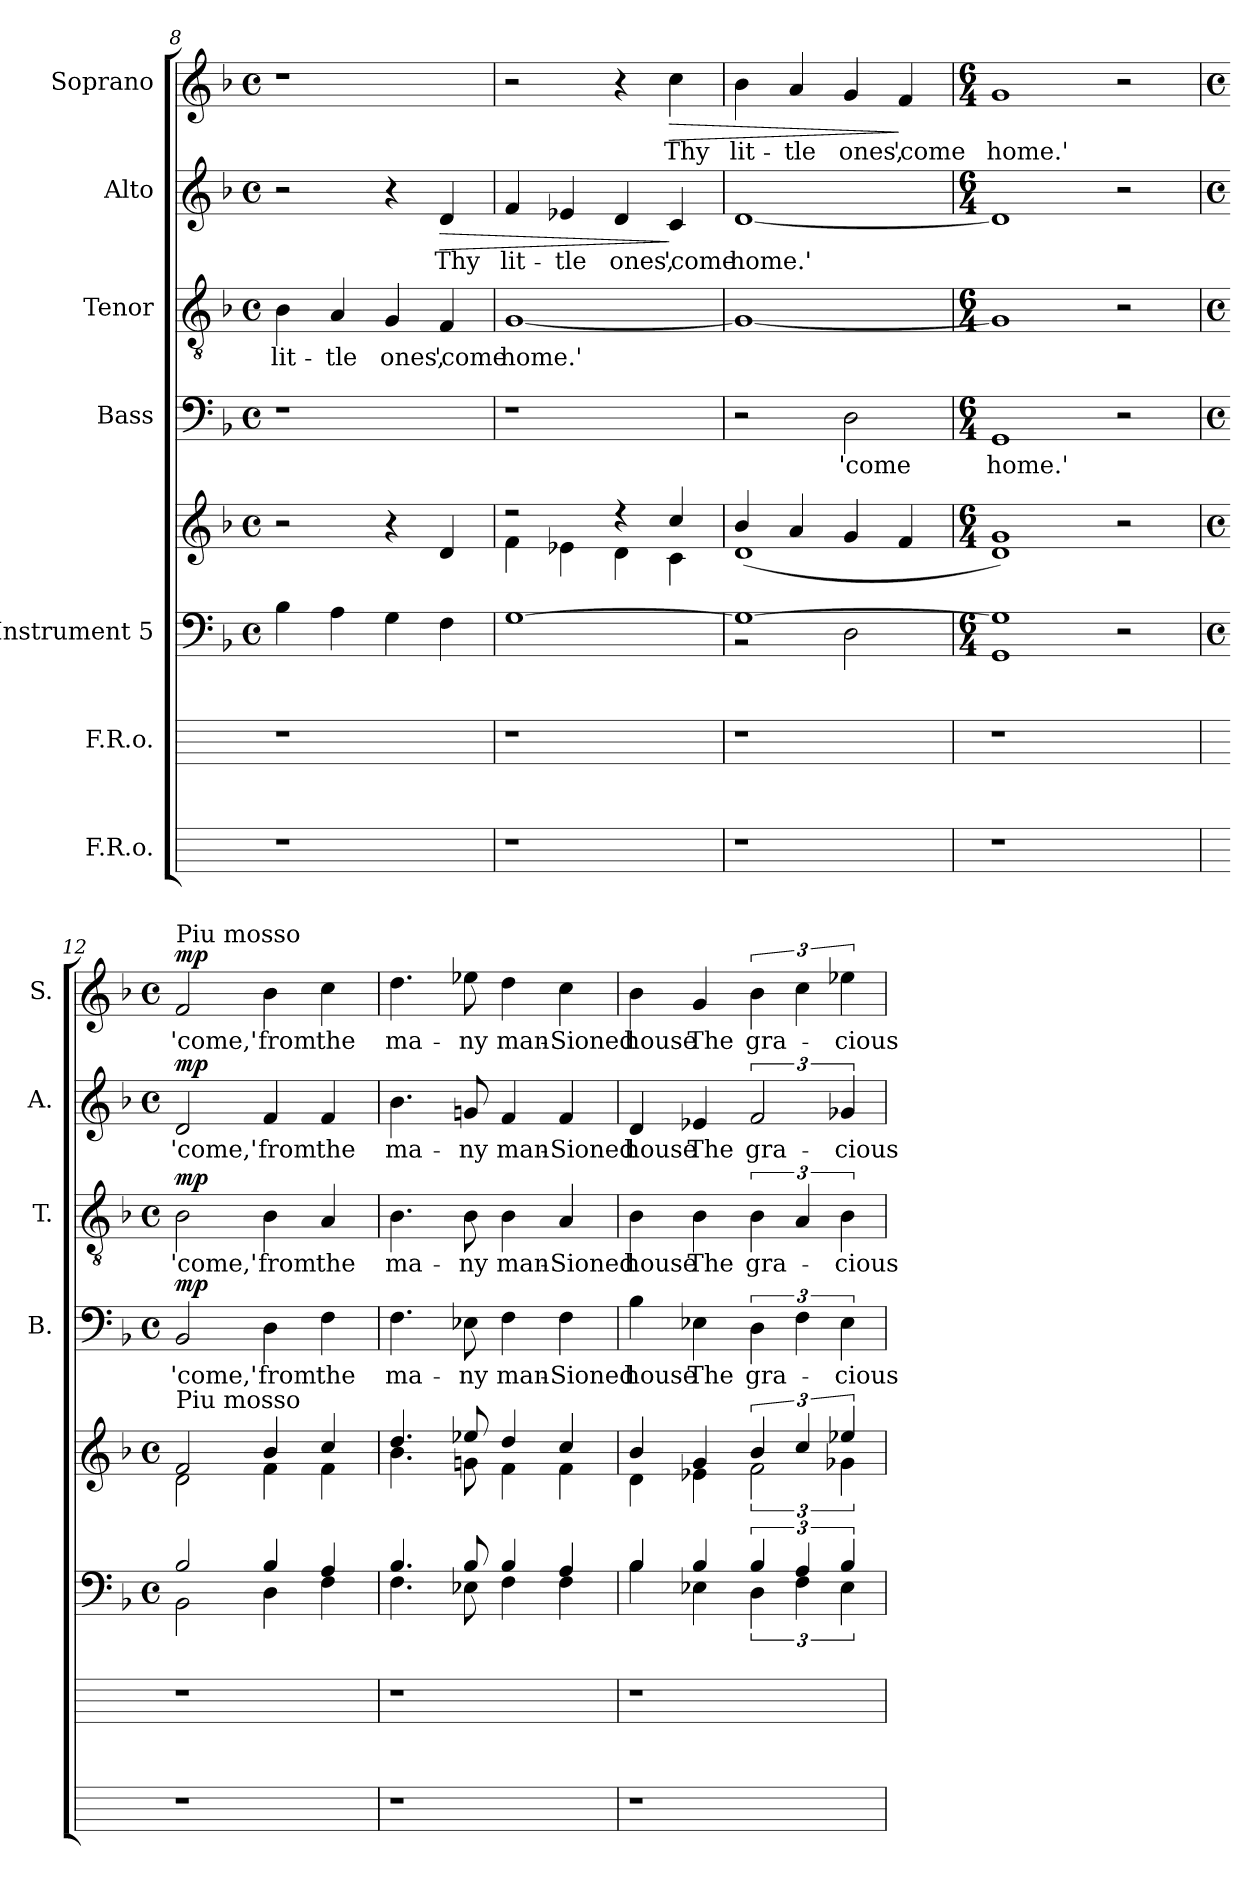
**kern	**kern	**kern	**kern	**kern	**text	**dynam	**kern	**text	**dynam	**kern	**text	**dynam	**kern	**text	**dynam
*part7	*part6	*part5	*part5	*part4	*part4	*part4	*part3	*part3	*part3	*part2	*part2	*part2	*part1	*part1	*part1
*staff8	*staff7	*staff6	*staff5	*staff4	*staff4	*staff4	*staff3	*staff3	*staff3	*staff2	*staff2	*staff2	*staff1	*staff1	*staff1
*I"F.R.o.	*I"F.R.o.	*I"Instrument 5	*	*I"Bass	*	*	*I"Tenor	*	*	*I"Alto	*	*	*I"Soprano	*	*
*	*	*	*	*I'B.	*	*	*I'T.	*	*	*I'A.	*	*	*I'S.	*	*
*	*	*clefF4	*clefG2	*clefF4	*	*	*clefGv2	*	*	*clefG2	*	*	*clefG2	*	*
*	*	*k[b-]	*k[b-]	*k[b-]	*	*	*k[b-]	*	*	*k[b-]	*	*	*k[b-]	*	*
*	*	*F:	*F:	*F:	*	*	*F:	*	*	*F:	*	*	*F:	*	*
*	*	*M4/4	*M4/4	*M4/4	*	*	*M4/4	*	*	*M4/4	*	*	*M4/4	*	*
*	*	*met(c)	*met(c)	*met(c)	*	*	*met(c)	*	*	*met(c)	*	*	*met(c)	*	*
=8	=8	=8	=8	=8	=8	=8	=8	=8	=8	=8	=8	=8	=8	=8	=8
!	!	!	!	!	!	!	!	!LO:LY:b:cj	!	!	!	!	!	!	!
1r	1r	4B-\	2r	1r	.	.	4B-\	lit-	.	2r	.	.	1r	.	.
!	!	!	!	!	!	!	!	!LO:LY:b:cj	!	!	!	!	!	!	!
.	.	4A\	.	.	.	.	4A/	-tle	.	.	.	.	.	.	.
!	!	!	!	!	!	!	!	!LO:LY:b:cj	!	!	!	!	!	!	!
.	.	4G\	4r	.	.	.	4G/	ones,	.	4r	.	.	.	.	.
!	!	!	!	!	!	!	!	!LO:LY:b:cj	!	!	!LO:LY:b:cj	!LO:HP:b	!	!	!
.	.	4F\	4d/	.	.	.	4F/	'come	.	4d/	Thy	>	.	.	.
=9	=9	=9	=9	=9	=9	=9	=9	=9	=9	=9	=9	=9	=9	=9	=9
*	*	*	*^	*	*	*	*	*	*	*	*	*	*	*	*
!	!	!	!	!	!	!	!	!	!LO:LY:b	!	!	!LO:LY:b:cj	!	!	!	!
1r	1r	[>1G	2r	4f\	1r	.	.	[<1G	home.'	.	4f/	lit-	.	2r	.	.
!	!	!	!	!	!	!	!	!	!	!	!	!LO:LY:b:cj	!	!	!	!
.	.	.	.	4e-X\	.	.	.	.	.	.	4e-X/	-tle	.	.	.	.
!	!	!	!	!	!	!	!	!	!	!	!	!LO:LY:b:cj	!	!	!	!
.	.	.	4rdd	4d\	.	.	.	.	.	.	4d/	ones,	.	4r	.	.
!	!	!	!	!	!	!	!	!	!	!	!	!LO:LY:b:cj	!	!	!LO:LY:b:cj	!LO:HP:b
.	.	.	4cc/	4c\	.	.	.	.	.	.	4c/	'come	]	4cc\	Thy	>
=10	=10	=10	=10	=10	=10	=10	=10	=10	=10	=10	=10	=10	=10	=10	=10	=10
*	*	*^	*	*	*	*	*	*	*	*	*	*	*	*	*	*
!	!	!	!	!	!	!	!	!	!	!	!	!	!LO:LY:b	!	!	!LO:LY:b:cj	!
1r	1r	1G_>	2r	4b-/	(<1d	2r	.	.	1G_<	.	.	[<1d	home.'	.	4b-\	lit-	.
!	!	!	!	!	!	!	!	!	!	!	!	!	!	!	!	!LO:LY:b:cj	!
.	.	.	.	4a/	.	.	.	.	.	.	.	.	.	.	4a/	-tle	.
!	!	!	!	!	!	!	!LO:LY:b:cj	!	!	!	!	!	!	!	!	!LO:LY:b:cj	!
.	.	.	2D\	4g/	.	2D\	'come	.	.	.	.	.	.	.	4g/	ones,	.
!	!	!	!	!	!	!	!	!	!	!	!	!	!	!	!	!LO:LY:b:cj	!
.	.	.	.	4f/	.	.	.	.	.	.	.	.	.	.	4f/	'come	]
*	*	*v	*v	*	*	*	*	*	*	*	*	*	*	*	*	*	*
*	*	*	*v	*v	*	*	*	*	*	*	*	*	*	*	*	*
=11	=11	=11	=11	=11	=11	=11	=11	=11	=11	=11	=11	=11	=11	=11	=11
*	*	*M6/4	*M6/4	*M6/4	*	*	*M6/4	*	*	*M6/4	*	*	*M6/4	*	*
!	!	!	!	!	!LO:LY:b:cj	!	!	!	!	!	!	!	!	!LO:LY:b:cj	!
1r	1r	1GG 1G]	1d 1g)	1GG	home.'	.	1G]	.	.	1d]	.	.	1g	home.'	.
2ryy	2ryy	2r	2r	2r	.	.	2r	.	.	2r	.	.	2r	.	.
!!LO:LB:g=z
=12	=12	=12	=12	=12	=12	=12	=12	=12	=12	=12	=12	=12	=12	=12	=12
*	*	*M4/4	*M4/4	*M4/4	*	*	*M4/4	*	*	*M4/4	*	*	*M4/4	*	*
*	*	*met(c)	*met(c)	*met(c)	*	*	*met(c)	*	*	*met(c)	*	*	*met(c)	*	*
*	*	*^	*^	*	*	*	*	*	*	*	*	*	*	*	*
!	!	!	!	!	!	!	!	!	!	!	!	!	!	!	!LO:TX:a:t=Piu mosso	!	!
!	!	!	!	!LO:TX:a:t=Piu mosso	!	!	!	!	!	!	!	!	!	!	!	!	!
!	!	!	!	!	!	!	!LO:LY:b:cj	!LO:DY:a	!	!LO:LY:b:cj	!LO:DY:a	!	!LO:LY:b:cj	!LO:DY:a	!	!LO:LY:b:cj	!LO:DY:a
1r	1r	2B-/	2BB-\	2f/	2d\	2BB-/	'come,'	mp	2B-\	'come,'	mp	2d/	'come,'	mp	2f/	'come,'	mp
!	!	!	!	!	!	!	!LO:LY:b:cj	!	!	!LO:LY:b:cj	!	!	!LO:LY:b:cj	!	!	!LO:LY:b:cj	!
.	.	4B-/	4D\	4b-/	4f\	4D\	from	.	4B-\	from	.	4f/	from	.	4b-\	from	.
!	!	!	!	!	!	!	!LO:LY:b:cj	!	!	!LO:LY:b:cj	!	!	!LO:LY:b:cj	!	!	!LO:LY:b:cj	!
.	.	4A/	4F\	4cc/	4f\	4F\	the	.	4A/	the	.	4f/	the	.	4cc\	the	.
=13	=13	=13	=13	=13	=13	=13	=13	=13	=13	=13	=13	=13	=13	=13	=13	=13	=13
!	!	!	!	!	!	!	!LO:LY:b:cj	!	!	!LO:LY:b:cj	!	!	!LO:LY:b:cj	!	!	!LO:LY:b:cj	!
1r	1r	4.B-/	4.F\	4.dd/	4.b-\	4.F\	ma-	.	4.B-\	ma-	.	4.b-\	ma-	.	4.dd\	ma-	.
!	!	!	!	!	!	!	!LO:LY:b:cj	!	!	!LO:LY:b:cj	!	!	!LO:LY:b:cj	!	!	!LO:LY:b:cj	!
.	.	8B-/	8E-X\	8ee-X/	8gn\	8E-X\	-ny	.	8B-\	-ny	.	8gn/	-ny	.	8ee-X\	-ny	.
!	!	!	!	!	!	!	!LO:LY:b:cj	!	!	!LO:LY:b:cj	!	!	!LO:LY:b:cj	!	!	!LO:LY:b:cj	!
.	.	4B-/	4F\	4dd/	4f\	4F\	man-	.	4B-\	man-	.	4f/	man-	.	4dd\	man-	.
!	!	!	!	!	!	!	!LO:LY:b:cj	!	!	!LO:LY:b:cj	!	!	!LO:LY:b:cj	!	!	!LO:LY:b:cj	!
.	.	4A/	4F\	4cc/	4f\	4F\	-Sioned	.	4A/	-Sioned	.	4f/	-Sioned	.	4cc\	-Sioned	.
=14	=14	=14	=14	=14	=14	=14	=14	=14	=14	=14	=14	=14	=14	=14	=14	=14	=14
!	!	!	!	!	!	!	!LO:LY:b:cj	!	!	!LO:LY:b:cj	!	!	!LO:LY:b:cj	!	!	!LO:LY:b:cj	!
1r	1r	4B-/	4B-\	4b-/	4d\	4B-\	house	.	4B-\	house	.	4d/	house	.	4b-\	house	.
!	!	!	!	!	!	!	!LO:LY:b:cj	!	!	!LO:LY:b:cj	!	!	!LO:LY:b:cj	!	!	!LO:LY:b:cj	!
.	.	4B-/	4E-X\	4g/	4e-X\	4E-X\	The	.	4B-\	The	.	4e-X/	The	.	4g/	The	.
!	!	!	!	!	!	!	!LO:LY:b	!	!	!LO:LY:b	!	!	!LO:LY:b:cj	!	!	!LO:LY:b	!
.	.	6B-/	6D\	6b-/	3f\	6D\	gra-	.	6B-\	gra-	.	3f/	gra-	.	6b-\	gra-	.
.	.	6A/	6F\	6cc/	.	6F\	.	.	6A/	.	.	.	.	.	6cc\	.	.
!	!	!	!	!	!	!	!LO:LY:b:cj	!	!	!LO:LY:b:cj	!	!	!LO:LY:b:cj	!	!	!LO:LY:b:cj	!
.	.	6B-/	6E-\	6ee-X/	6g-X\	6E-\	-cious	.	6B-\	-cious	.	6g-X/	-cious	.	6ee-X\	-cious	.
*	*	*v	*v	*	*	*	*	*	*	*	*	*	*	*	*	*	*
*	*	*	*v	*v	*	*	*	*	*	*	*	*	*	*	*	*
=	=	=	=	=	=	=	=	=	=	=	=	=	=	=	=
*-	*-	*-	*-	*-	*-	*-	*-	*-	*-	*-	*-	*-	*-	*-	*-
